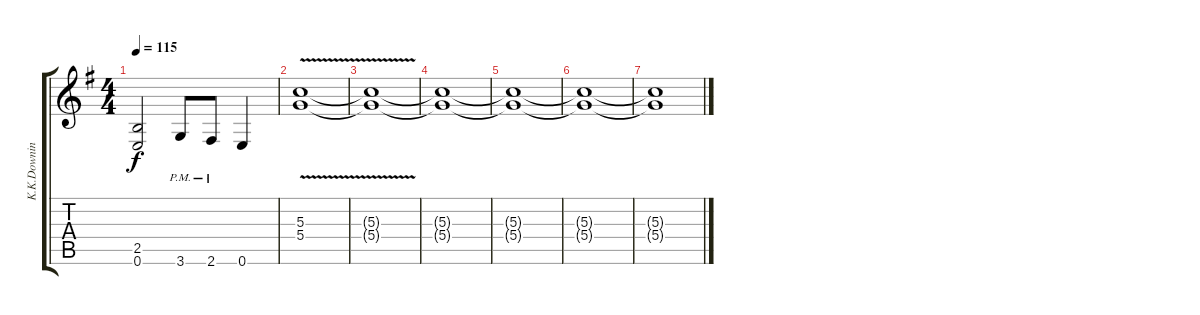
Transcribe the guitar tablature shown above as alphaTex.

\track ("K.K.Downing ?" "K.K.Downin") {instrument electricguitarclean}
\staff {score tabs}
\tuning (E4 B3 G3 D3 A2 E2) {hide}
\ts (4 4)
\tempo 115
\clef g2
\ks eminor
(2.5 0.6).2{dy f} 3.6{pm}.8 2.6{pm}.8 0.6.4 |
(5.3{v} 5.4{v}).1 |
(5.3{t} 5.4{t}).1 |
(5.3{t} 5.4{t}).1 |
(5.3{t} 5.4{t}).1 |
(5.3{t} 5.4{t}).1{volume 0} |
(5.3{t} 5.4{t}).1
